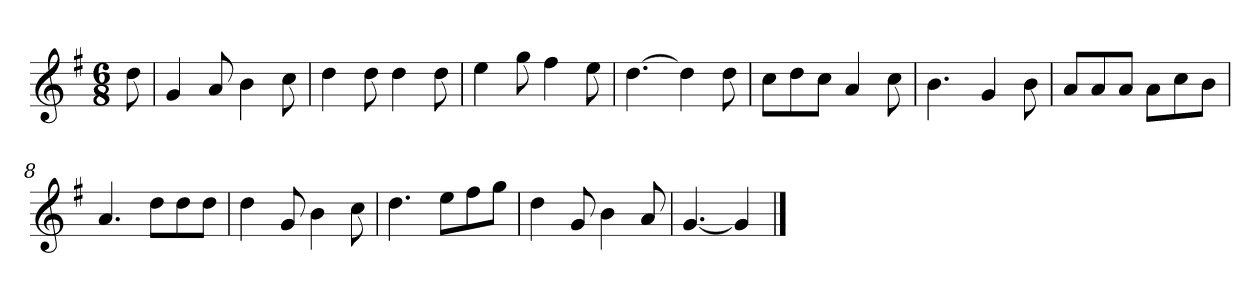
**kern
*part1
*staff1
*k[f#]
*M6/8
*MM120
=
8dd
=1
4g
8a
4b
8cc
=2
4dd
8dd
4dd
8dd
=3
4ee
8gg
4ff#
8ee
=4
[4.dd
4dd]
8dd
=5
8ccL
8dd
8ccJ
4a
8cc
=6
4.b
4g
8b
=7
8aL
8a
8aJ
8aL
8cc
8bJ
=8
4.a
8ddL
8dd
8ddJ
=9
4dd
8g
4b
8cc
=10
4.dd
8eeL
8ff#
8ggJ
=11
4dd
8g
4b
8a
=12
[4.g
4g]
==
*-
